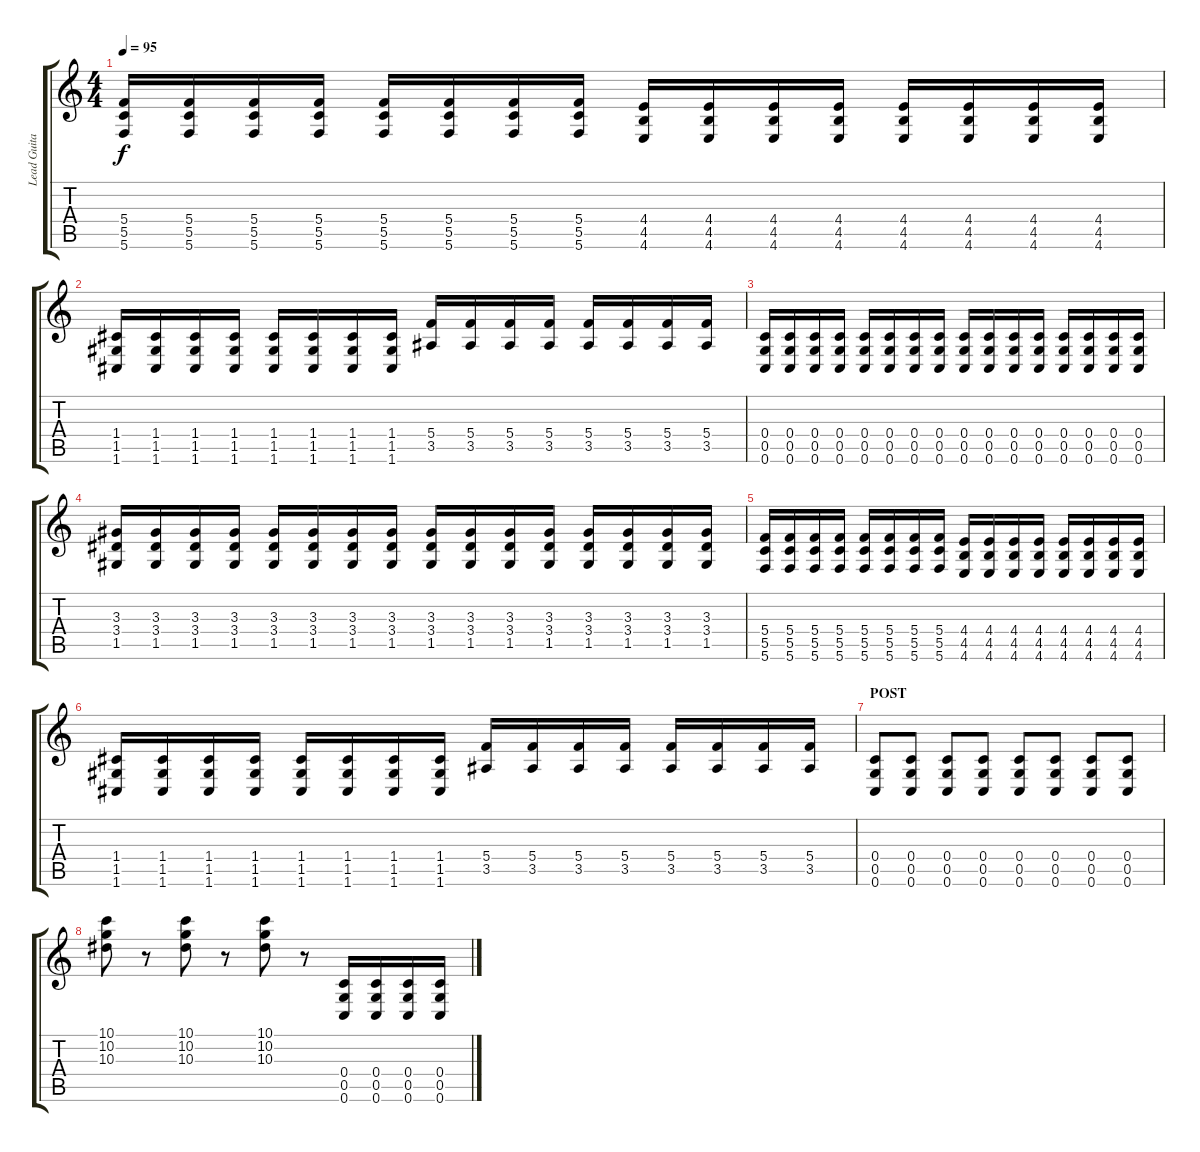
\track ("Lead Guitar" "Lead Guita") {instrument distortionguitar}
\staff {score tabs}
\tuning (D4 A3 F3 C3 G2 C2) {hide}
\ts (4 4)
\tempo 95
\clef g2
\ks c
(5.4 5.5 5.6).16{dy f} (5.4 5.5 5.6).16 (5.4 5.5 5.6).16 (5.4 5.5 5.6).16 (5.4 5.5 5.6).16 (5.4 5.5 5.6).16 (5.4 5.5 5.6).16 (5.4 5.5 5.6).16 (4.4 4.5 4.6).16 (4.4 4.5 4.6).16 (4.4 4.5 4.6).16 (4.4 4.5 4.6).16 (4.4 4.5 4.6).16 (4.4 4.5 4.6).16 (4.4 4.5 4.6).16 (4.4 4.5 4.6).16 |
(1.4 1.5 1.6).16 (1.4 1.5 1.6).16 (1.4 1.5 1.6).16 (1.4 1.5 1.6).16 (1.4 1.5 1.6).16 (1.4 1.5 1.6).16 (1.4 1.5 1.6).16 (1.4 1.5 1.6).16 (5.4 3.5).16 (5.4 3.5).16 (5.4 3.5).16 (5.4 3.5).16 (5.4 3.5).16 (5.4 3.5).16 (5.4 3.5).16 (5.4 3.5).16 |
(0.4 0.5 0.6).16 (0.4 0.5 0.6).16 (0.4 0.5 0.6).16 (0.4 0.5 0.6).16 (0.4 0.5 0.6).16 (0.4 0.5 0.6).16 (0.4 0.5 0.6).16 (0.4 0.5 0.6).16 (0.4 0.5 0.6).16 (0.4 0.5 0.6).16 (0.4 0.5 0.6).16 (0.4 0.5 0.6).16 (0.4 0.5 0.6).16 (0.4 0.5 0.6).16 (0.4 0.5 0.6).16 (0.4 0.5 0.6).16 |
(3.3 3.4 1.5).16 (3.3 3.4 1.5).16 (3.3 3.4 1.5).16 (3.3 3.4 1.5).16 (3.3 3.4 1.5).16 (3.3 3.4 1.5).16 (3.3 3.4 1.5).16 (3.3 3.4 1.5).16 (3.3 3.4 1.5).16 (3.3 3.4 1.5).16 (3.3 3.4 1.5).16 (3.3 3.4 1.5).16 (3.3 3.4 1.5).16 (3.3 3.4 1.5).16 (3.3 3.4 1.5).16 (3.3 3.4 1.5).16 |
(5.4 5.5 5.6).16 (5.4 5.5 5.6).16 (5.4 5.5 5.6).16 (5.4 5.5 5.6).16 (5.4 5.5 5.6).16 (5.4 5.5 5.6).16 (5.4 5.5 5.6).16 (5.4 5.5 5.6).16 (4.4 4.5 4.6).16 (4.4 4.5 4.6).16 (4.4 4.5 4.6).16 (4.4 4.5 4.6).16 (4.4 4.5 4.6).16 (4.4 4.5 4.6).16 (4.4 4.5 4.6).16 (4.4 4.5 4.6).16 |
(1.4 1.5 1.6).16 (1.4 1.5 1.6).16 (1.4 1.5 1.6).16 (1.4 1.5 1.6).16 (1.4 1.5 1.6).16 (1.4 1.5 1.6).16 (1.4 1.5 1.6).16 (1.4 1.5 1.6).16 (5.4 3.5).16 (5.4 3.5).16 (5.4 3.5).16 (5.4 3.5).16 (5.4 3.5).16 (5.4 3.5).16 (5.4 3.5).16 (5.4 3.5).16 |
\section ("" "POST")
(0.4 0.5 0.6).8 (0.4 0.5 0.6).8 (0.4 0.5 0.6).8 (0.4 0.5 0.6).8 (0.4 0.5 0.6).8 (0.4 0.5 0.6).8 (0.4 0.5 0.6).8 (0.4 0.5 0.6).8 |
(10.1 10.2 10.3).8 r.8 (10.1 10.2 10.3).8 r.8 (10.1 10.2 10.3).8 r.8 (0.4 0.5 0.6).16 (0.4 0.5 0.6).16 (0.4 0.5 0.6).16 (0.4 0.5 0.6).16
